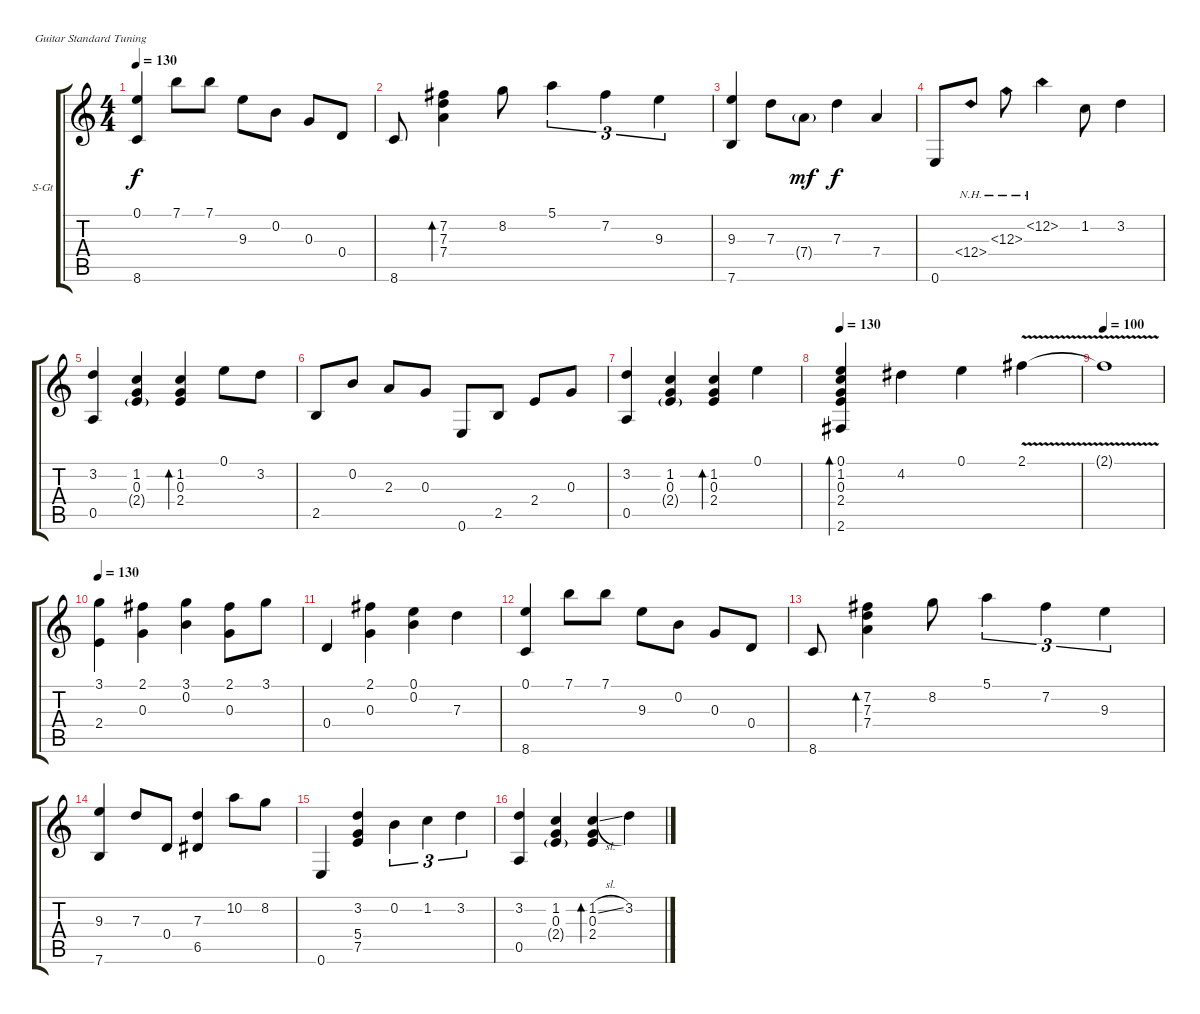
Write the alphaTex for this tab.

\bracketExtendMode groupsimilarinstruments
\firstSystemTrackNameOrientation horizontal
\otherSystemsTrackNameOrientation horizontal
\track ("Track 1" "S-Gt") {instrument acousticguitarsteel}
\staff {score tabs}
\tuning (E4 B3 G3 D3 A2 E2)
\ts (4 4)
\tempo 130
\clef g2
\ks c
(0.1 8.6).4{dy f} 7.1.8 7.1.8 9.3.8 0.2.8 0.3.8 0.4.8 |
8.6.8 (7.2 7.3 7.4).4{bd 480} 8.2.8 5.1.4{tu (3 2)} 7.2.4{tu (3 2)} 9.3.4{tu (3 2)} |
(9.3 7.6).4 7.3.8 7.4{g}.8{dy mf} 7.3.4{dy f} 7.4.4 |
0.6.8 12.4{nh}.8 12.3{nh}.8 12.2{nh}.4 1.2.8 3.2.4 |
(3.2 0.5).4 (1.2 0.3 2.4{g}).4 (1.2 0.3 2.4).4{bd 480} 0.1.8 3.2.8 |
2.5.8 0.2.8 2.3.8 0.3.8 0.6.8 2.5.8 2.4.8 0.3.8 |
(3.2 0.5).4 (1.2 0.3 2.4{g}).4 (1.2 0.3 2.4).4{bd 480} 0.1.4 |
\tempo 130
(0.1 1.2 0.3 2.4 2.6).4{bd 480} 4.2.4 0.1.4 2.1{v}.4 |
\tempo 100
2.1{v t}.1 |
\tempo 130
(3.1 2.4).4 (2.1 0.3).4 (3.1 0.2).4 (2.1 0.3).8 3.1.8 |
0.4.4 (2.1 0.3).4 (0.1 0.2).4 7.3.4 |
(0.1 8.6).4 7.1.8 7.1.8 9.3.8 0.2.8 0.3.8 0.4.8 |
8.6.8 (7.2 7.3 7.4).4{bd 480} 8.2.8 5.1.4{tu (3 2)} 7.2.4{tu (3 2)} 9.3.4{tu (3 2)} |
(9.3 7.6).4 7.3.8 0.4.8 (7.3 6.5).4 10.2.8 8.2.8 |
0.6.4 (3.2 5.4 7.5).4 0.2.4{tu (3 2)} 1.2.4{tu (3 2)} 3.2.4{tu (3 2)} |
(3.2 0.5).4 (1.2 0.3 2.4{g}).4 (1.2{sl} 0.3 2.4).4{bd 480} 3.2.4
